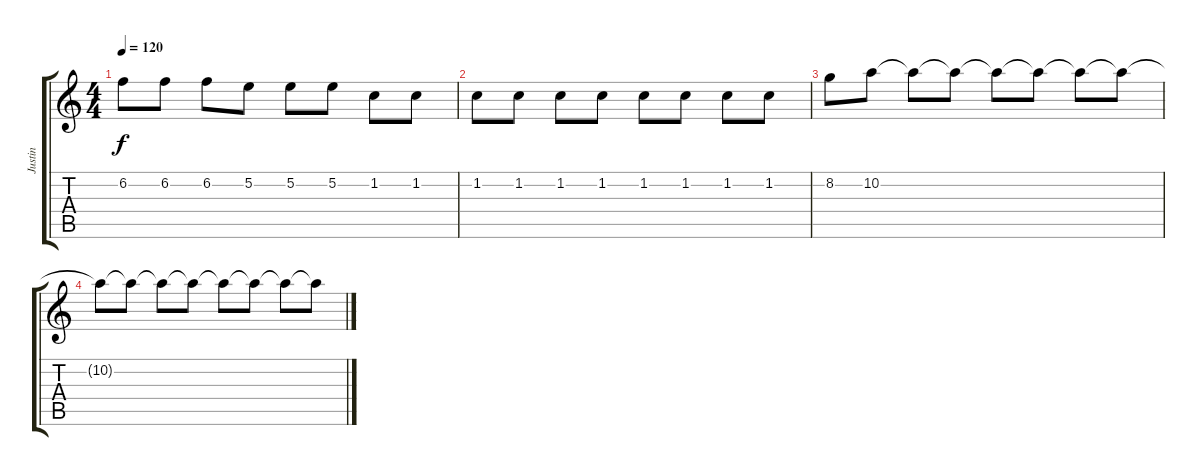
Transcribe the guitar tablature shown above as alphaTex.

\track ("Justin" "Justin") {instrument overdrivenguitar}
\staff {score tabs}
\tuning (E4 B3 G3 D3 A2 E2) {hide}
\ts (4 4)
\tempo 120
\clef g2
\ks c
6.2.8{dy f} 6.2.8 6.2.8 5.2.8 5.2.8 5.2.8 1.2.8 1.2.8 |
1.2.8 1.2.8 1.2.8 1.2.8 1.2.8 1.2.8 1.2.8 1.2.8 |
8.2.8 10.2.8 10.2{t}.8 10.2{t}.8 10.2{t}.8 10.2{t}.8 10.2{t}.8 10.2{t}.8 |
10.2{t}.8 10.2{t}.8 10.2{t}.8 10.2{t}.8 10.2{t}.8 10.2{t}.8 10.2{t}.8 10.2{t}.8
